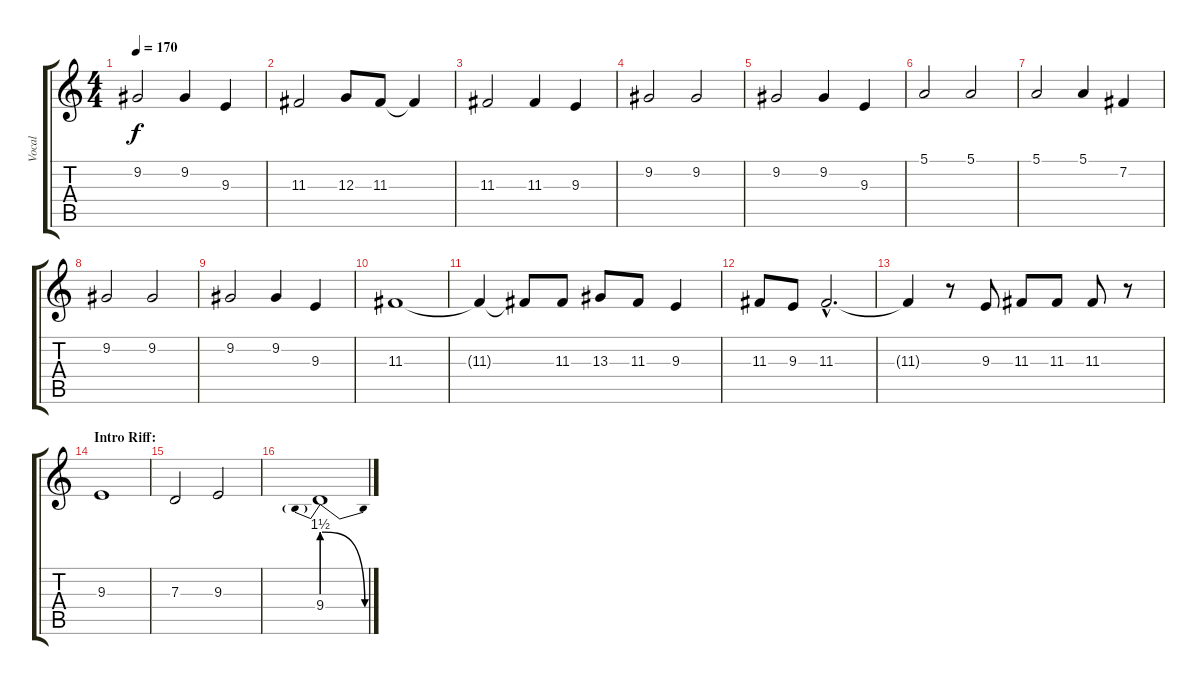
\track ("Vocal" "Vocal") {instrument oboe}
\staff {score tabs}
\tuning (E4 B3 G3 D3 A2 E2) {hide}
\ts (4 4)
\tempo 170
\clef g2
\ks c
9.2.2{dy f} 9.2.4 9.3.4 |
11.3.2 12.3.8 11.3.8 11.3{t}.4 |
11.3.2 11.3.4 9.3.4 |
9.2.2 9.2.2 |
9.2.2 9.2.4 9.3.4 |
5.1.2 5.1.2 |
5.1.2 5.1.4 7.2.4 |
9.2.2 9.2.2 |
9.2.2 9.2.4 9.3.4 |
11.3.1 |
11.3{t}.4 11.3{t}.8 11.3.8 13.3.8 11.3.8 9.3.4 |
11.3.8 9.3.8 11.3{hac}.2{d} |
11.3{t}.4 r.8 9.3.8 11.3.8 11.3.8 11.3.8 r.8 |
\section ("" "Intro Riff:")
9.3.1 |
7.3.2 9.3.2 |
9.4{be (prebendrelease 0 6 60 0)}.1
